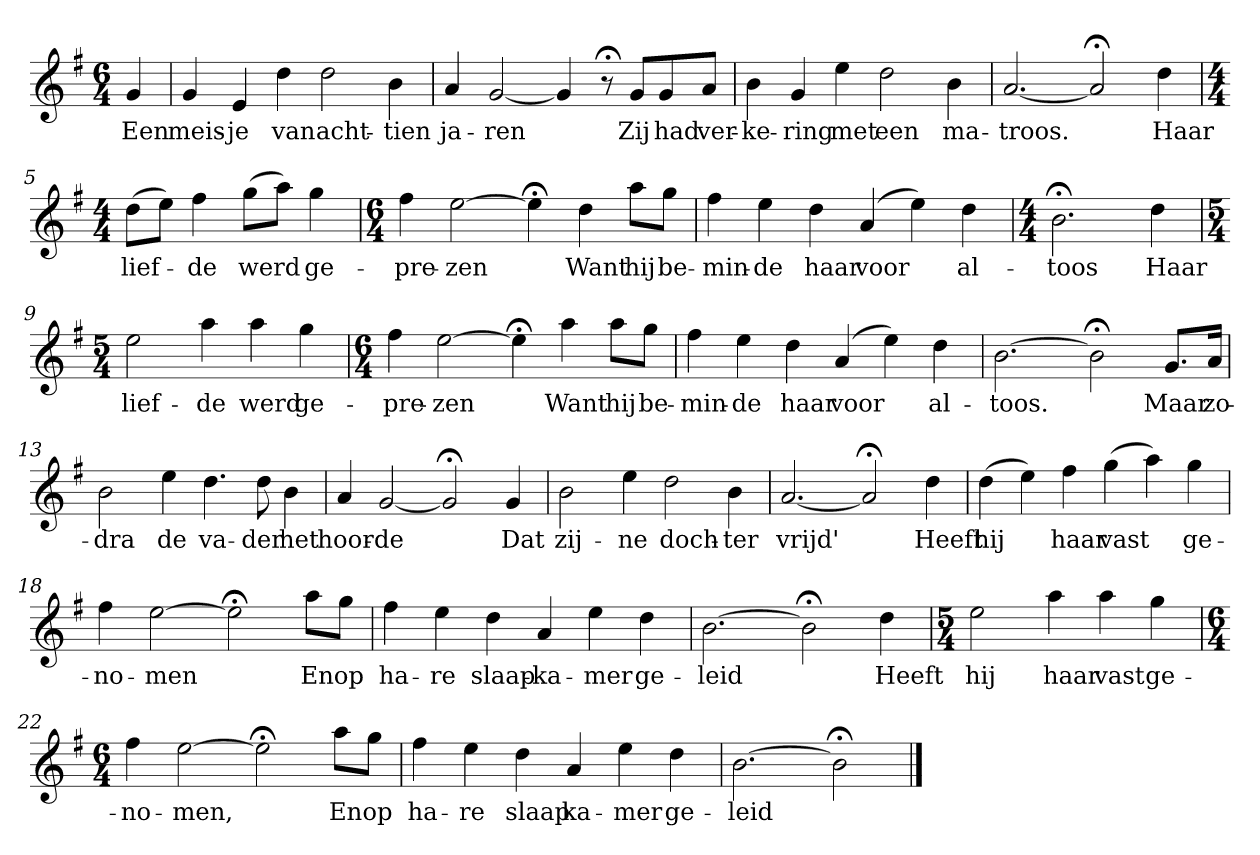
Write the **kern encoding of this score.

**kern	**text
*part1	*part1
*staff1	*staff1
*k[f#]	*
*G:	*
*M6/4	*
*MM120	*
=	=
4g	Een
=1	=1
4g	meis-
4e	-je
4dd	van
2dd	acht-
4b	-tien
=2	=2
4a	ja-
[2g	-ren
4g]	.
8r;<	.
8gL	Zij
8g	had
8aJ	ver-
=3	=3
4b	-ke-
4g	-ring
4ee	met
2dd	een
4b	ma-
=4	=4
[2.a	-troos.
2a;<]	.
4dd	Haar
=5	=5
*M4/4	*
(8ddL	lief-
8eeJ)	.
4ff#	-de
(8ggL	werd
8aaJ)	.
4gg	ge-
=6	=6
*M6/4	*
4ff#	-pre-
[2ee	-zen
4ee;<]	.
4dd	Want
8aaL	hij
8ggJ	be-
=7	=7
4ff#	-min-
4ee	-de
4dd	haar
(4a	voor
4ee)	.
4dd	al-
=8	=8
*M4/4	*
2.b;<	-toos
4dd	Haar
=9	=9
*M5/4	*
2ee	lief-
4aa	-de
4aa	werd
4gg	ge-
=10	=10
*M6/4	*
4ff#	-pre-
[2ee	-zen
4ee;<]	.
4aa	Want
8aaL	hij
8ggJ	be-
=11	=11
4ff#	-min-
4ee	-de
4dd	haar
(4a	voor
4ee)	.
4dd	al-
=12	=12
[2.b	-toos.
2b;<]	.
8.gL	Maar
16aJk	zo-
=13	=13
2b	-dra
4ee	de
4.dd	va-
8dd	-der
4b	het
=14	=14
4a	hoor-
[2g	-de
2g;<]	.
4g	Dat
=15	=15
2b	zij-
4ee	-ne
2dd	doch-
4b	-ter
=16	=16
[2.a	vrijd'
2a;<]	.
4dd	Heeft
=17	=17
(4dd	hij
4ee)	.
4ff#	haar
(4gg	vast
4aa)	.
4gg	ge-
=18	=18
4ff#	-no-
[2ee	-men
2ee;<]	.
8aaL	En
8ggJ	op
=19	=19
4ff#	ha-
4ee	-re
4dd	slaap-
4a	-ka-
4ee	-mer
4dd	ge-
=20	=20
[2.b	-leid
2b;<]	.
4dd	Heeft
=21	=21
*M5/4	*
2ee	hij
4aa	haar
4aa	vast
4gg	ge-
=22	=22
*M6/4	*
4ff#	-no-
[2ee	-men,
2ee;<]	.
8aaL	En
8ggJ	op
=23	=23
4ff#	ha-
4ee	-re
4dd	slaap
4a	ka-
4ee	-mer
4dd	ge-
=24	=24
[2.b	-leid
2b;<]	.
==	==
*-	*-
